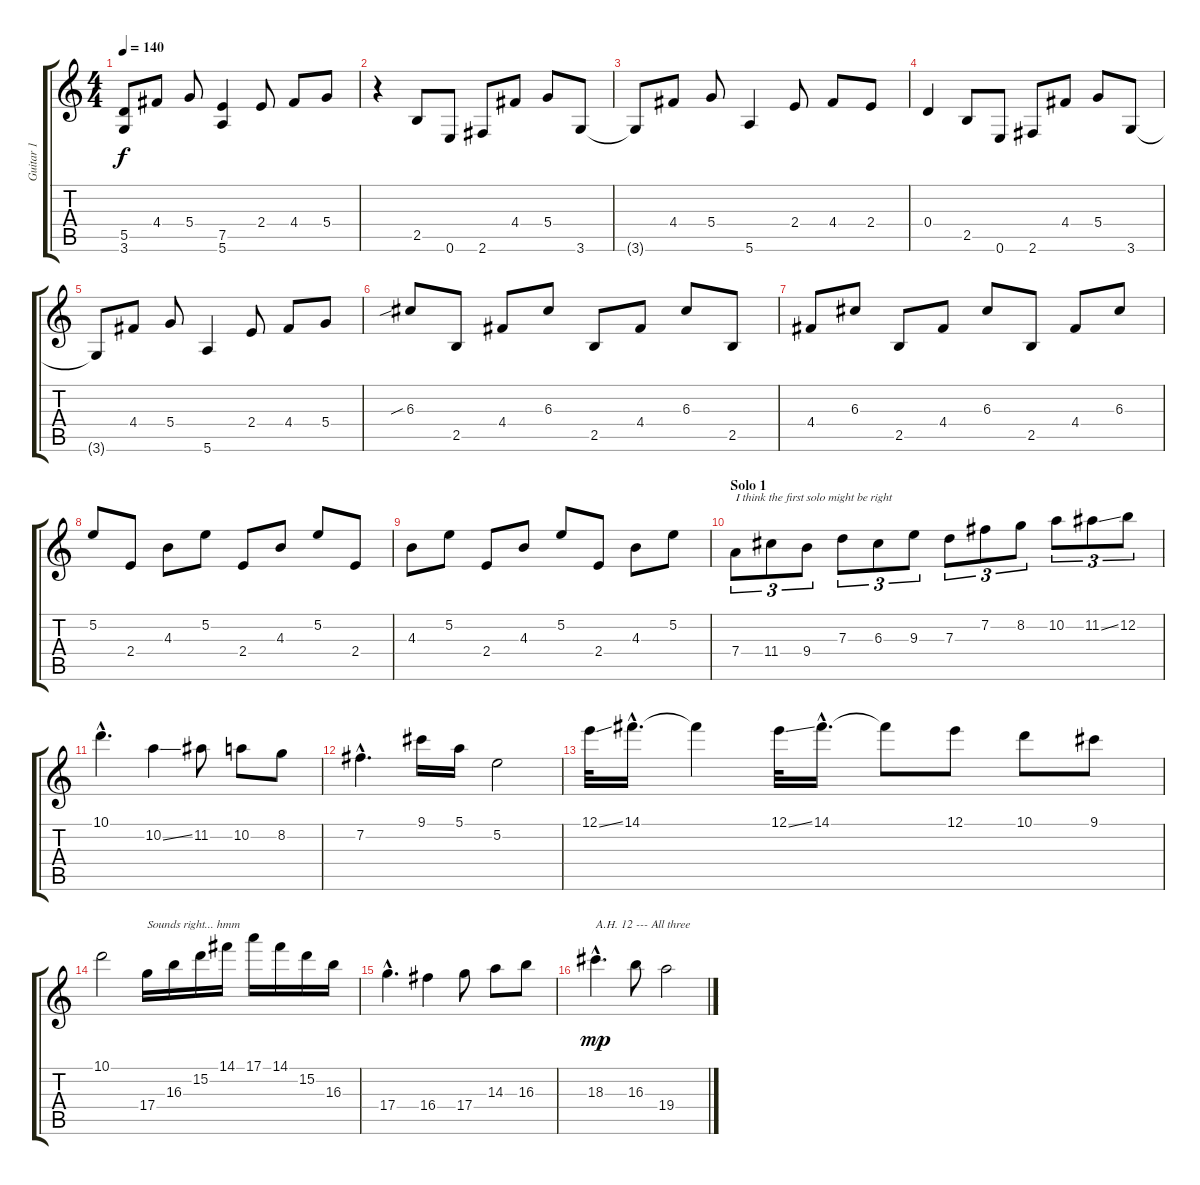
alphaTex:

\track ("Guitar 1" "Guitar 1") {instrument distortionguitar}
\staff {score tabs}
\tuning (E4 B3 G3 D3 A2 E2) {hide}
\ts (4 4)
\tempo 140
\clef g2
\ks c
(5.5{t} 3.6{t}).8{dy f} 4.4.8 5.4.8 (7.5 5.6).4 2.4.8 4.4.8 5.4.8 |
r.4 2.5.8 0.6.8 2.6.8 4.4.8 5.4.8 3.6.8 |
3.6{t}.8 4.4.8 5.4.8 5.6.4 2.4.8 4.4.8 2.4.8 |
0.4.4 2.5.8 0.6.8 2.6.8 4.4.8 5.4.8 3.6.8 |
3.6{t}.8 4.4.8 5.4.8 5.6.4 2.4.8 4.4.8 5.4.8 |
6.3{sib}.8 2.5.8 4.4.8 6.3.8 2.5.8 4.4.8 6.3.8 2.5.8 |
4.4.8 6.3.8 2.5.8 4.4.8 6.3.8 2.5.8 4.4.8 6.3.8 |
5.2.8 2.4.8 4.3.8 5.2.8 2.4.8 4.3.8 5.2.8 2.4.8 |
4.3.8 5.2.8 2.4.8 4.3.8 5.2.8 2.4.8 4.3.8 5.2.8 |
\section ("" "Solo 1")
7.4.8{tu (3 2) txt "I think the first solo might be right"} 11.4.8{tu (3 2)} 9.4.8{tu (3 2)} 7.3.8{tu (3 2)} 6.3.8{tu (3 2)} 9.3.8{tu (3 2)} 7.3.8{tu (3 2)} 7.2.8{tu (3 2)} 8.2.8{tu (3 2)} 10.2.8{tu (3 2)} 11.2{ss}.8{tu (3 2)} 12.2.8{tu (3 2)} |
10.1{hac}.4{d} 10.2{ss}.4 11.2.8 10.2.8 8.2.8 |
7.2{hac}.4{d} 9.1.16 5.1.16 5.2.2 |
12.1{ss}.32 14.1{hac}.16{d} 14.1{t}.4 12.1{ss}.32 14.1{hac}.16{d} 14.1{t}.8 12.1.8 10.1.8 9.1.8 |
10.1.2 17.4.16{txt "Sounds right... hmm"} 16.3.16 15.2.16 14.1.16 17.1.16 14.1.16 15.2.16 16.3.16 |
17.4{hac}.4{d} 16.4.4 17.4.8 14.3.8 16.3.8 |
18.3{hac}.4{d txt "A.H. 12 --- All three" dy mp} 16.3.8 19.4.2
